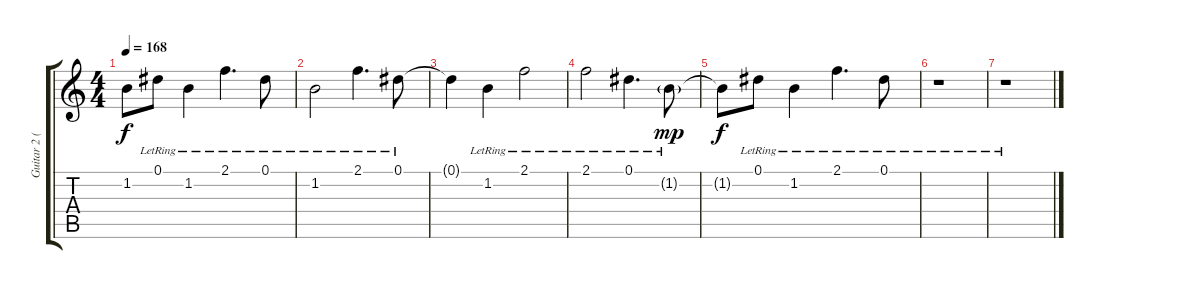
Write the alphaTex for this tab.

\track ("Guitar 2 (Elec)" "Guitar 2 (") {instrument electricguitarclean}
\staff {score tabs}
\tuning (Eb4 Bb3 Gb3 Db3 Ab2 Eb2) {hide}
\ts (4 4)
\tempo 168
\clef g2
\ks c
1.2{t}.8{dy f} 0.1{lr}.8 1.2{lr}.4 2.1{lr}.4{d} 0.1{lr}.8 |
1.2{lr}.2 2.1{lr}.4{d} 0.1{lr}.8 |
0.1{t}.4 1.2{lr}.4 2.1{lr}.2 |
2.1{lr}.2 0.1{lr}.4{d} 1.2{g lr}.8{dy mp} |
1.2{t}.8{dy f} 0.1{lr}.8 1.2{lr}.4 2.1{lr}.4{d} 0.1{lr}.8 |
r.1 |
r.1
